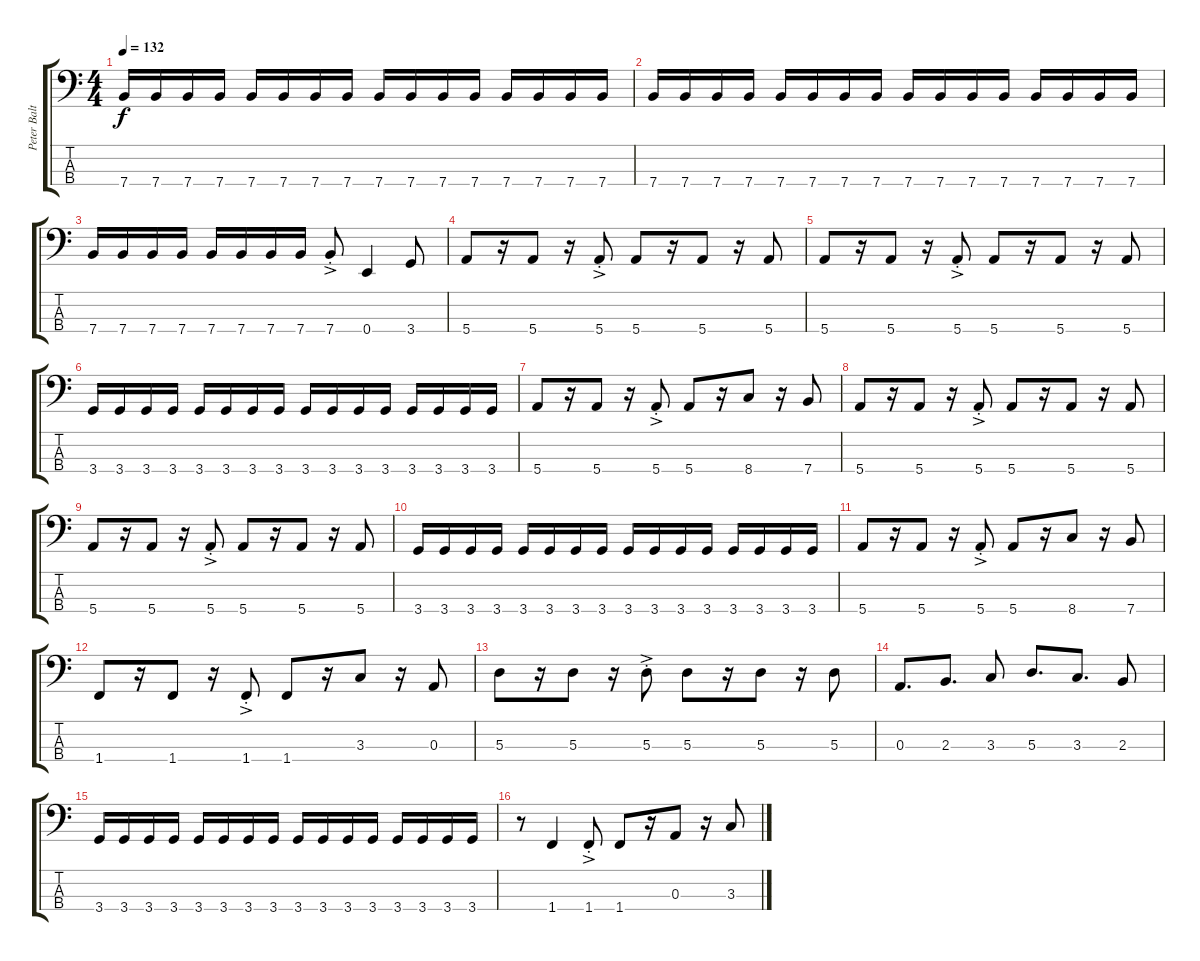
\track ("Peter Baltes " "Peter Balt") {instrument electricbassfinger}
\staff {score tabs}
\tuning (G2 D2 A1 E1) {hide}
\ts (4 4)
\tempo 132
\clef f4
\ks c
7.4.16{dy f} 7.4.16 7.4.16 7.4.16 7.4.16 7.4.16 7.4.16 7.4.16 7.4.16 7.4.16 7.4.16 7.4.16 7.4.16 7.4.16 7.4.16 7.4.16 |
7.4.16 7.4.16 7.4.16 7.4.16 7.4.16 7.4.16 7.4.16 7.4.16 7.4.16 7.4.16 7.4.16 7.4.16 7.4.16 7.4.16 7.4.16 7.4.16 |
7.4.16 7.4.16 7.4.16 7.4.16 7.4.16 7.4.16 7.4.16 7.4.16 7.4{ac st}.8 0.4.4 3.4.8 |
5.4.8 r.16 5.4.8 r.16 5.4{ac st}.8 5.4.8 r.16 5.4.8 r.16 5.4.8 |
5.4.8 r.16 5.4.8 r.16 5.4{ac st}.8 5.4.8 r.16 5.4.8 r.16 5.4.8 |
3.4.16 3.4.16 3.4.16 3.4.16 3.4.16 3.4.16 3.4.16 3.4.16 3.4.16 3.4.16 3.4.16 3.4.16 3.4.16 3.4.16 3.4.16 3.4.16 |
5.4.8 r.16 5.4.8 r.16 5.4{ac st}.8 5.4.8 r.16 8.4.8 r.16 7.4.8 |
5.4.8 r.16 5.4.8 r.16 5.4{ac st}.8 5.4.8 r.16 5.4.8 r.16 5.4.8 |
5.4.8 r.16 5.4.8 r.16 5.4{ac st}.8 5.4.8 r.16 5.4.8 r.16 5.4.8 |
3.4.16 3.4.16 3.4.16 3.4.16 3.4.16 3.4.16 3.4.16 3.4.16 3.4.16 3.4.16 3.4.16 3.4.16 3.4.16 3.4.16 3.4.16 3.4.16 |
5.4.8 r.16 5.4.8 r.16 5.4{ac st}.8 5.4.8 r.16 8.4.8 r.16 7.4.8 |
1.4.8 r.16 1.4.8 r.16 1.4{ac st}.8 1.4.8 r.16 3.3.8 r.16 0.3.8 |
5.3.8 r.16 5.3.8 r.16 5.3{ac st}.8 5.3.8 r.16 5.3.8 r.16 5.3.8 |
0.3.8{d} 2.3.8{d} 3.3.8 5.3.8{d} 3.3.8{d} 2.3.8 |
3.4.16 3.4.16 3.4.16 3.4.16 3.4.16 3.4.16 3.4.16 3.4.16 3.4.16 3.4.16 3.4.16 3.4.16 3.4.16 3.4.16 3.4.16 3.4.16 |
r.8 1.4.4 1.4{ac st}.8 1.4.8 r.16 0.3.8 r.16 3.3.8
